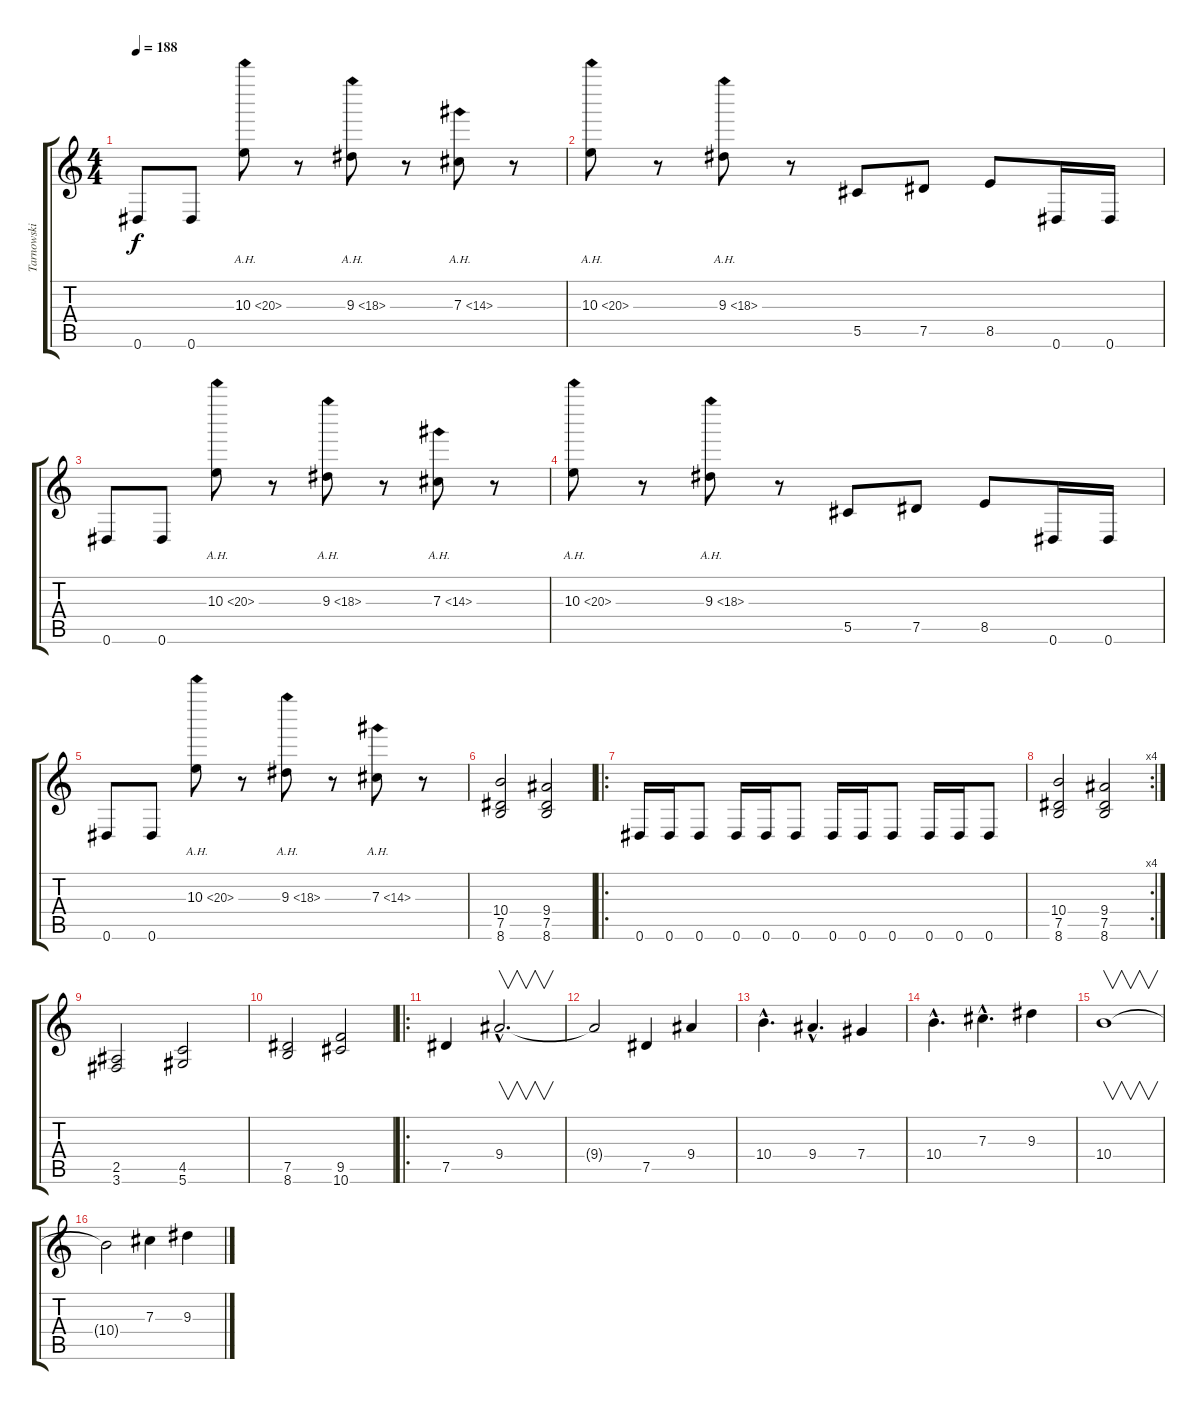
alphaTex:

\track ("Tarnowski" "Tarnowski") {instrument distortionguitar}
\staff {score tabs}
\tuning (Eb4 Bb3 Gb3 Db3 Ab2 Eb2) {hide}
\ts (4 4)
\tempo 188
\clef g2
\ks c
0.6.8{dy f} 0.6.8 10.3{ah 10}.8 r.8 9.3{ah 9}.8 r.8 7.3{ah 7}.8 r.8 |
10.3{ah 10}.8 r.8 9.3{ah 9}.8 r.8 5.5.8 7.5.8 8.5.8 0.6.16 0.6.16 |
0.6.8 0.6.8 10.3{ah 10}.8 r.8 9.3{ah 9}.8 r.8 7.3{ah 7}.8 r.8 |
10.3{ah 10}.8 r.8 9.3{ah 9}.8 r.8 5.5.8 7.5.8 8.5.8 0.6.16 0.6.16 |
0.6.8 0.6.8 10.3{ah 10}.8 r.8 9.3{ah 9}.8 r.8 7.3{ah 7}.8 r.8 |
(10.4 7.5 8.6).2 (9.4 7.5 8.6).2 |
\ro
0.6.16 0.6.16 0.6.8 0.6.16 0.6.16 0.6.8 0.6.16 0.6.16 0.6.8 0.6.16 0.6.16 0.6.8 |
\rc 4
(10.4 7.5 8.6).2 (9.4 7.5 8.6).2 |
(2.5 3.6).2 (4.5 5.6).2 |
(7.5 8.6).2 (9.5 10.6).2 |
\ro
7.5.4 9.4{hac}.2{v d} |
9.4{t}.2 7.5.4 9.4.4 |
10.4{hac}.4{d} 9.4{hac}.4{d} 7.4.4 |
10.4{hac}.4{d} 7.3{hac}.4{d} 9.3.4 |
10.4.1{v} |
10.4{t}.2 7.3.4 9.3.4
